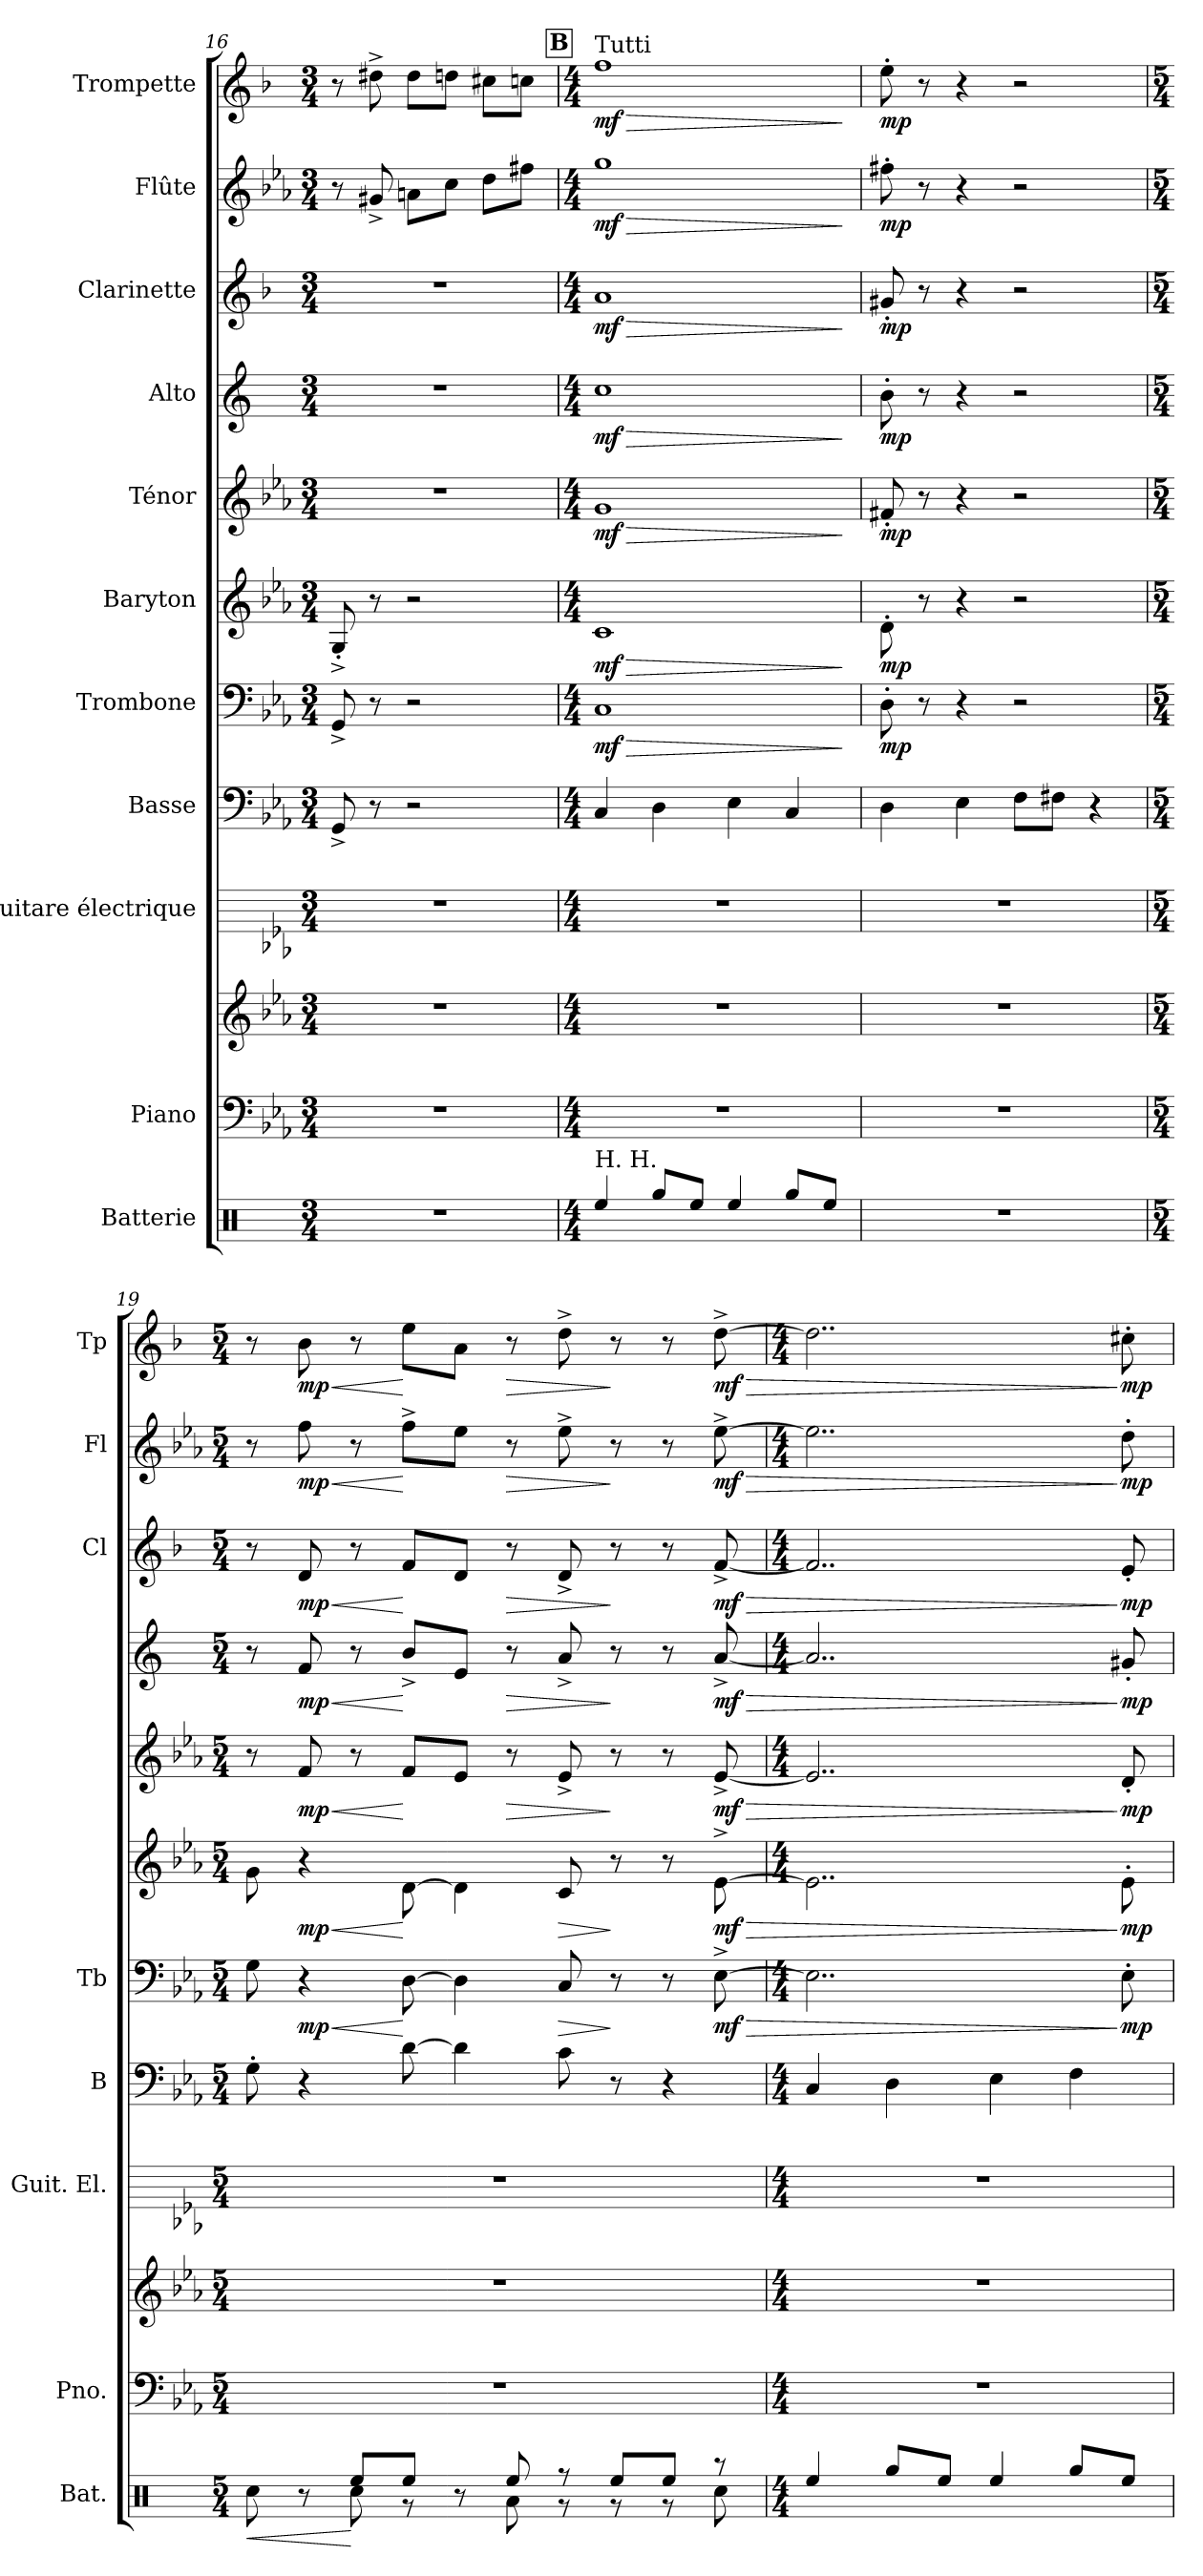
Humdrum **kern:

**kern	**dynam	**kern	**kern	**kern	**kern	**kern	**dynam	**kern	**dynam	**kern	**dynam	**kern	**dynam	**kern	**dynam	**kern	**dynam	**kern	**dynam
*part11	*part11	*part10	*part10	*part9	*part8	*part7	*part7	*part6	*part6	*part5	*part5	*part4	*part4	*part3	*part3	*part2	*part2	*part1	*part1
*staff12	*staff12	*staff11	*staff10	*staff9	*staff8	*staff7	*staff7	*staff6	*staff6	*staff5	*staff5	*staff4	*staff4	*staff3	*staff3	*staff2	*staff2	*staff1	*staff1
*I"Batterie	*	*I"Piano	*	*I"Guitare électrique	*I"Basse	*I"Trombone	*	*I"Baryton	*	*I"Ténor	*	*I"Alto	*	*I"Clarinette	*	*I"Flûte	*	*I"Trompette	*
*I'Bat.	*	*I'Pno.	*	*I'Guit. El.	*I'B	*I'Tb	*	*	*	*	*	*	*	*I'Cl	*	*I'Fl	*	*I'Tp	*
*clefX	*	*clefF4	*clefG2	*	*clefF4	*clefF4	*	*clefG2	*	*clefG2	*	*clefG2	*	*clefG2	*	*clefG2	*	*clefG2	*
*	*	*	*	*	*ITrd7c12	*	*	*ITrd12c21	*	*ITrd8c14	*	*ITrd5c9	*	*ITrd1c2	*	*	*	*ITrd1c2	*
*k[]	*	*k[b-e-a-]	*k[b-e-a-]	*k[b-e-a-]	*k[b-e-a-]	*k[b-e-a-]	*	*k[b-e-a-]	*	*k[b-e-a-]	*	*k[b-e-a-]	*	*k[b-e-a-]	*	*k[b-e-a-]	*	*k[b-e-a-]	*
*M3/4	*	*M3/4	*M3/4	*M3/4	*M3/4	*M3/4	*	*M3/4	*	*M3/4	*	*M3/4	*	*M3/4	*	*M3/4	*	*M3/4	*
=16	=16	=16	=16	=16	=16	=16	=16	=16	=16	=16	=16	=16	=16	=16	=16	=16	=16	=16	=16
2.r	.	2.r	2.r	2.r	8GGG^/	8GG^/	.	8GG'^/	.	2.r	.	2.r	.	2.r	.	8r	.	8r	.
.	.	.	.	.	8r	8r	.	8r	.	.	.	.	.	.	.	8g#X^/	.	8cc#X^\	.
.	.	.	.	.	2r	2r	.	2r	.	.	.	.	.	.	.	8an\L	.	8cc#\L	.
.	.	.	.	.	.	.	.	.	.	.	.	.	.	.	.	8cc\J	.	8ccn\J	.
.	.	.	.	.	.	.	.	.	.	.	.	.	.	.	.	8dd\L	.	8bn\L	.
.	.	.	.	.	.	.	.	.	.	.	.	.	.	.	.	8ff#X\J	.	8b-X\J	.
!!LO:REH:place=s1:a:fs=14:t=B
=17	=17	=17	=17	=17	=17	=17	=17	=17	=17	=17	=17	=17	=17	=17	=17	=17	=17	=17	=17
*M4/4	*	*M4/4	*M4/4	*M4/4	*M4/4	*M4/4	*	*M4/4	*	*M4/4	*	*M4/4	*	*M4/4	*	*M4/4	*	*M4/4	*
!	!	!	!	!	!	!	!	!	!	!	!	!	!	!	!	!	!	!LO:TX:t=Tutti	!
!LO:TX:a:t=H. H.	!	!	!	!	!	!	!	!	!	!	!	!	!	!	!	!	!	!	!
!	!	!	!	!	!	!	!LO:HP:b	!	!LO:HP:b	!	!LO:HP:b	!	!LO:HP:b	!	!LO:HP:b	!	!LO:HP:b	!	!LO:HP:b
!	!	!	!	!	!	!	!LO:DY:n=1:b	!	!LO:DY:n=1:b	!	!LO:DY:n=1:b	!	!LO:DY:n=1:b	!	!LO:DY:n=1:b	!	!LO:DY:n=1:b	!	!LO:DY:n=1:b
4Ree/	.	1r	1r	1r	4CC/	1C	> mf	1C	> mf	1G	> mf	1e-	> mf	1g	> mf	1gg	> mf	1ee-	> mf
8Rgg/L	.	.	.	.	4DD\	.	.	.	.	.	.	.	.	.	.	.	.	.	.
8Ree/J	.	.	.	.	.	.	.	.	.	.	.	.	.	.	.	.	.	.	.
4Ree/	.	.	.	.	4EE-\	.	.	.	.	.	.	.	.	.	.	.	.	.	.
8Rgg/L	.	.	.	.	4CC/	.	.	.	.	.	.	.	.	.	.	.	.	.	.
8Ree/J	.	.	.	.	.	.	.	.	.	.	.	.	.	.	.	.	.	.	.
.	.	.	.	.	.	.	]	.	]	.	]	.	]	.	]	.	]	.	]
!!LO:PB:g=z
=18	=18	=18	=18	=18	=18	=18	=18	=18	=18	=18	=18	=18	=18	=18	=18	=18	=18	=18	=18
!	!	!	!	!	!	!	!LO:DY:b	!	!LO:DY:b	!	!LO:DY:b	!	!LO:DY:b	!	!LO:DY:b	!	!LO:DY:b	!	!LO:DY:b
1r	.	1r	1r	1r	4DD\	8D'\	mp	8D'\	mp	8F#X'/	mp	8d'\	mp	8f#X'/	mp	8ff#X'\	mp	8dd'\	mp
.	.	.	.	.	.	8r	.	8r	.	8r	.	8r	.	8r	.	8r	.	8r	.
.	.	.	.	.	4EE-\	4r	.	4r	.	4r	.	4r	.	4r	.	4r	.	4r	.
.	.	.	.	.	8FF\L	2r	.	2r	.	2r	.	2r	.	2r	.	2r	.	2r	.
.	.	.	.	.	8FF#X\J	.	.	.	.	.	.	.	.	.	.	.	.	.	.
.	.	.	.	.	4r	.	.	.	.	.	.	.	.	.	.	.	.	.	.
=19	=19	=19	=19	=19	=19	=19	=19	=19	=19	=19	=19	=19	=19	=19	=19	=19	=19	=19	=19
*M5/4	*	*M5/4	*M5/4	*M5/4	*M5/4	*M5/4	*	*M5/4	*	*M5/4	*	*M5/4	*	*M5/4	*	*M5/4	*	*M5/4	*
!	!LO:HP:b	!	!	!	!	!	!	!	!	!	!	!	!	!	!	!	!	!	!
*^	*	*	*	*	*	*	*	*	*	*	*	*	*	*	*	*	*	*	*
8Rcc\	4ryy	<	4%5r	4%5r	4%5r	8GG'\	8G\	.	8G\	.	8r	.	8r	.	8r	.	8r	.	8r	.
!	!	!	!	!	!	!	!	!LO:HP:b	!	!LO:HP:b	!	!LO:HP:b	!	!LO:HP:b	!	!LO:HP:b	!	!LO:HP:b	!	!LO:HP:b
!	!	!	!	!	!	!	!	!LO:DY:n=1:b	!	!LO:DY:n=1:b	!	!LO:DY:n=1:b	!	!LO:DY:n=1:b	!	!LO:DY:n=1:b	!	!LO:DY:n=1:b	!	!LO:DY:n=1:b
8r	.	.	.	.	.	4r	4r	< mp	4r	< mp	8F/	< mp	8A-/	< mp	8c/	< mp	8ff\	< mp	8a-\	< mp
8Ree/L	8Rcc\	[	.	.	.	.	.	.	.	.	8r	.	8r	.	8r	.	8r	.	8r	.
8Ree/J	8r	.	.	.	.	[8D\	[8D\	[	[8D\	[	8F/L	[	8d^/L	[	8e-/L	[	8ff^\L	[	8dd\L	[
8r	8ryy	.	.	.	.	4D\]	4D\]	.	4D\]	.	8E-/J	.	8G/J	.	8c/J	.	8ee-\J	.	8g\J	.
!	!	!	!	!	!	!	!	!	!	!	!	!LO:HP:b	!	!LO:HP:b	!	!LO:HP:b	!	!LO:HP:b	!	!LO:HP:b
8Ree/	8Ra\	.	.	.	.	.	.	.	.	.	8r	>	8r	>	8r	>	8r	>	8r	>
!	!	!	!	!	!	!	!	!LO:HP:b	!	!LO:HP:b	!	!	!	!	!	!	!	!	!	!
8r	8r	.	.	.	.	8C\	8C/	>	8C/	>	8E-^/	.	8c^/	.	8c^/	.	8ee-^\	.	8cc^\	.
8Ree/L	8r	.	.	.	.	8r	8r	]	8r	]	8r	]	8r	]	8r	]	8r	]	8r	]
8Ree/J	8r	.	.	.	.	4r	8r	.	8r	.	8r	.	8r	.	8r	.	8r	.	8r	.
!	!	!	!	!	!	!	!	!LO:HP:b	!	!LO:HP:b	!	!LO:HP:b	!	!LO:HP:b	!	!LO:HP:b	!	!LO:HP:b	!	!LO:HP:b
!	!	!	!	!	!	!	!	!LO:DY:n=2:b	!	!LO:DY:n=2:b	!	!LO:DY:n=2:b	!	!LO:DY:n=2:b	!	!LO:DY:n=2:b	!	!LO:DY:n=2:b	!	!LO:DY:n=2:b
8r	8Rcc\	.	.	.	.	.	[8E-^\	> mf	[8E-^\	> mf	[8E-^/	> mf	[8c^/	> mf	[8e-^/	> mf	[8ee-^\	> mf	[8cc^\	> mf
*v	*v	*	*	*	*	*	*	*	*	*	*	*	*	*	*	*	*	*	*	*
=20	=20	=20	=20	=20	=20	=20	=20	=20	=20	=20	=20	=20	=20	=20	=20	=20	=20	=20	=20
*M4/4	*	*M4/4	*M4/4	*M4/4	*M4/4	*M4/4	*	*M4/4	*	*M4/4	*	*M4/4	*	*M4/4	*	*M4/4	*	*M4/4	*
*^	*	*	*	*	*	*	*	*	*	*	*	*	*	*	*	*	*	*	*
!LO:TX:a:t=H. H.	!	!	!	!	!	!	!	!	!	!	!	!	!	!	!	!	!	!	!	!
*v	*v	*	*	*	*	*	*	*	*	*	*	*	*	*	*	*	*	*	*	*
4Ree/	.	1r	1r	1r	4CC/	2..E-\]	.	2..E-\]	.	2..E-/]	.	2..c/]	.	2..e-/]	.	2..ee-\]	.	2..cc\]	.
8Rgg/L	.	.	.	.	4DD\	.	.	.	.	.	.	.	.	.	.	.	.	.	.
8Ree/J	.	.	.	.	.	.	.	.	.	.	.	.	.	.	.	.	.	.	.
4Ree/	.	.	.	.	4EE-\	.	.	.	.	.	.	.	.	.	.	.	.	.	.
8Rgg/L	.	.	.	.	4FF\	.	.	.	.	.	.	.	.	.	.	.	.	.	.
!	!	!	!	!	!	!	!LO:DY:n=1:b	!	!LO:DY:n=1:b	!	!LO:DY:n=1:b	!	!LO:DY:n=1:b	!	!LO:DY:n=1:b	!	!LO:DY:n=1:b	!	!LO:DY:n=1:b
8Ree/J	.	.	.	.	.	8E-'\	] mp	8E-'\	] mp	8D'/	] mp	8Bn'/	] mp	8d'/	] mp	8dd'\	] mp	8bn'\	] mp
=	=	=	=	=	=	=	=	=	=	=	=	=	=	=	=	=	=	=	=
*-	*-	*-	*-	*-	*-	*-	*-	*-	*-	*-	*-	*-	*-	*-	*-	*-	*-	*-	*-
